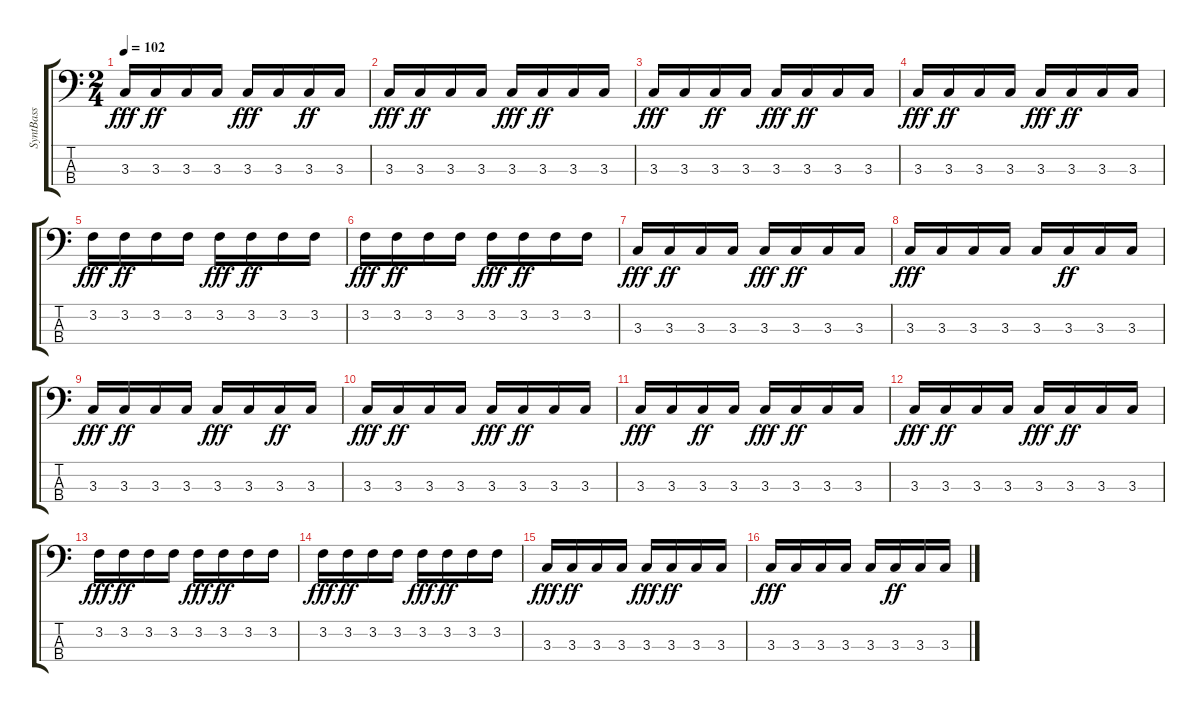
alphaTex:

\track ("SyntBass" "SyntBass") {instrument synthbass1}
\staff {score tabs}
\tuning (G2 D2 A1 E1) {hide}
\ts (2 4)
\tempo 102
\clef f4
\ks c
3.3.16{dy fff instrument synthbass1} 3.3.16{dy ff} 3.3.16 3.3.16 3.3.16{dy fff} 3.3.16 3.3.16{dy ff} 3.3.16 |
3.3.16{dy fff} 3.3.16{dy ff} 3.3.16 3.3.16 3.3.16{dy fff} 3.3.16{dy ff} 3.3.16 3.3.16 |
3.3.16{dy fff} 3.3.16 3.3.16{dy ff} 3.3.16 3.3.16{dy fff} 3.3.16{dy ff} 3.3.16 3.3.16 |
3.3.16{dy fff} 3.3.16{dy ff} 3.3.16 3.3.16 3.3.16{dy fff} 3.3.16{dy ff} 3.3.16 3.3.16 |
3.2.16{dy fff} 3.2.16{dy ff} 3.2.16 3.2.16 3.2.16{dy fff} 3.2.16{dy ff} 3.2.16 3.2.16 |
3.2.16{dy fff} 3.2.16{dy ff} 3.2.16 3.2.16 3.2.16{dy fff} 3.2.16{dy ff} 3.2.16 3.2.16 |
3.3.16{dy fff} 3.3.16{dy ff} 3.3.16 3.3.16 3.3.16{dy fff} 3.3.16{dy ff} 3.3.16 3.3.16 |
3.3.16{dy fff} 3.3.16 3.3.16 3.3.16 3.3.16 3.3.16{dy ff} 3.3.16 3.3.16 |
3.3.16{dy fff} 3.3.16{dy ff} 3.3.16 3.3.16 3.3.16{dy fff} 3.3.16 3.3.16{dy ff} 3.3.16 |
3.3.16{dy fff} 3.3.16{dy ff} 3.3.16 3.3.16 3.3.16{dy fff} 3.3.16{dy ff} 3.3.16 3.3.16 |
3.3.16{dy fff} 3.3.16 3.3.16{dy ff} 3.3.16 3.3.16{dy fff} 3.3.16{dy ff} 3.3.16 3.3.16 |
3.3.16{dy fff} 3.3.16{dy ff} 3.3.16 3.3.16 3.3.16{dy fff} 3.3.16{dy ff} 3.3.16 3.3.16 |
3.2.16{dy fff} 3.2.16{dy ff} 3.2.16 3.2.16 3.2.16{dy fff} 3.2.16{dy ff} 3.2.16 3.2.16 |
3.2.16{dy fff} 3.2.16{dy ff} 3.2.16 3.2.16 3.2.16{dy fff} 3.2.16{dy ff} 3.2.16 3.2.16 |
3.3.16{dy fff} 3.3.16{dy ff} 3.3.16 3.3.16 3.3.16{dy fff} 3.3.16{dy ff} 3.3.16 3.3.16 |
3.3.16{dy fff} 3.3.16 3.3.16 3.3.16 3.3.16 3.3.16{dy ff} 3.3.16 3.3.16
